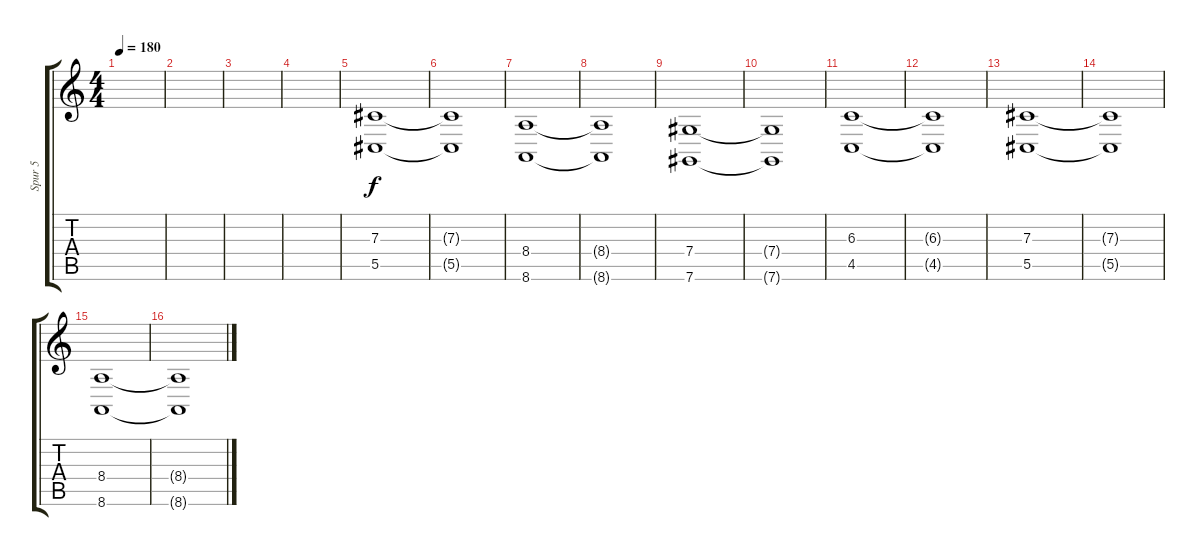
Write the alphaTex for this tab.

\track ("Spur 5" "Spur 5") {instrument lead1square}
\staff {score tabs}
\tuning (Eb4 Bb3 Gb3 Db3 Ab2 Db2) {hide}
\ts (4 4)
\tempo 180
\clef g2
\ks c
|
|
|
|
(7.3 5.5).1 |
(7.3{t} 5.5{t}).1 |
(8.4 8.6).1 |
(8.4{t} 8.6{t}).1 |
(7.4 7.6).1 |
(7.4{t} 7.6{t}).1 |
(6.3 4.5).1 |
(6.3{t} 4.5{t}).1 |
(7.3 5.5).1 |
(7.3{t} 5.5{t}).1 |
(8.4 8.6).1 |
(8.4{t} 8.6{t}).1
